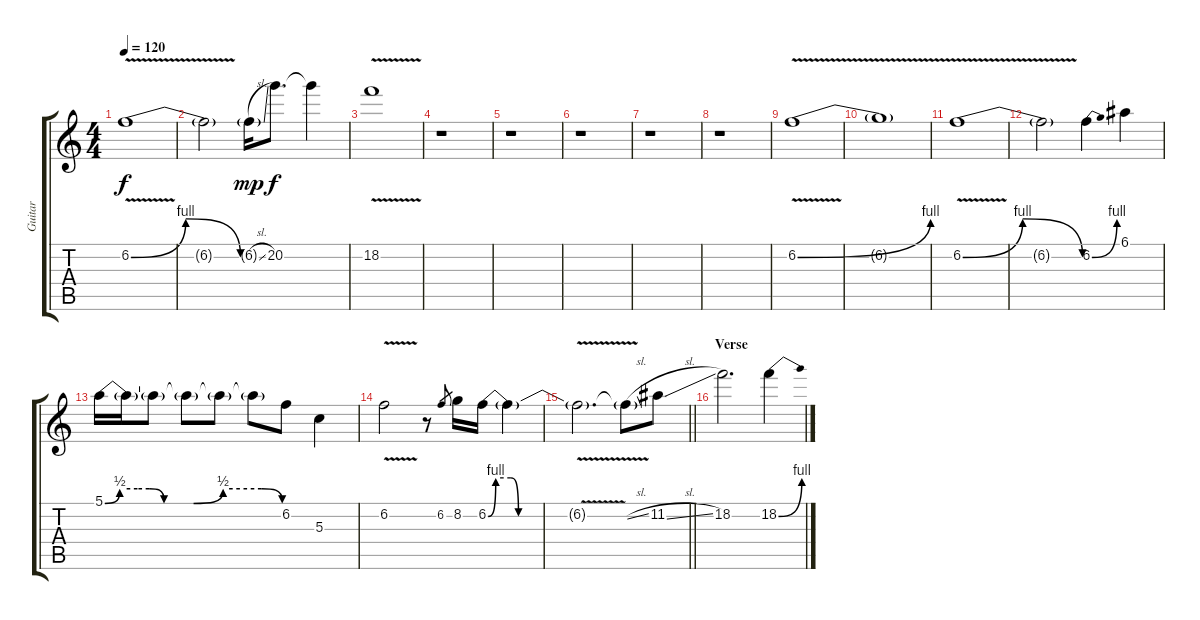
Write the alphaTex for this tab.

\track ("Guitar" "Guitar") {instrument electricguitarjazz}
\staff {score tabs}
\tuning (E4 B3 G3 D3 A2 E2) {hide}
\ts (4 4)
\tempo 120
\clef g2
\ks c
6.2{be (bendrelease 0 0 15 4 55 4 60 0) v}.1{dy f} |
6.2{t}.2 6.2{sl g}.16{dy mp} 20.2.8{d dy f} 20.2{t}.4 |
18.2{v}.1 |
r.1 |
r.1 |
r.1 |
r.1 |
r.1 |
6.2{be (bend 0 0 60 4) v}.1 |
6.2{t}.1 |
6.2{be (bendrelease 0 0 15 4 50 4 60 0) v}.1 |
6.2{t}.2 6.2{be (bend 0 0 60 4)}.4 6.1.4 |
5.1{be (custom 0 0 5 2 11 2 15 2 20 0 30 0 40 2 53 2 60 0)}.16 5.1{t}.16 5.1{t}.8 5.1{t}.8 5.1{t}.8 5.1{t}.8 6.2.8 5.3.4 |
6.2{v}.2 r.8 6.2.8{gr} 8.2.16 6.2{be (custom 0 0 5 4 15 4 20 0 60 0)}.16 6.2{t}.4 |
\barLineRight lightlight
6.2{v t}.2{d} 6.2{sl t}.8 11.2{sl}.8 |
\section ("" "Verse")
18.2.2{d} 18.2{be (bend 0 0 60 4)}.4
